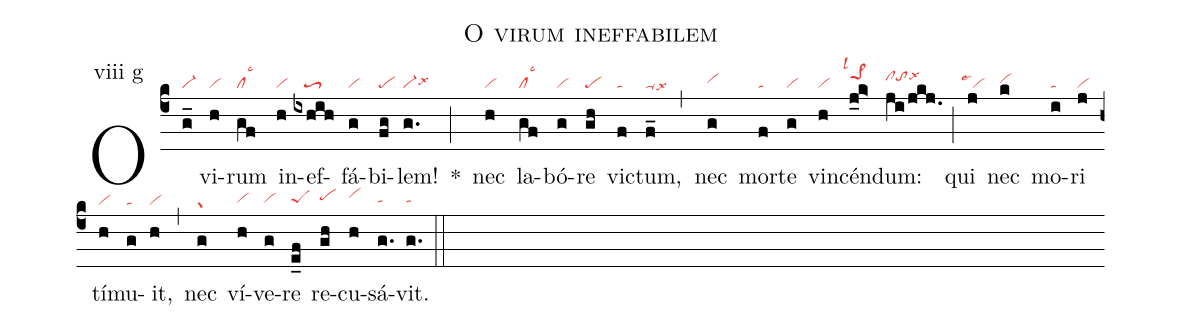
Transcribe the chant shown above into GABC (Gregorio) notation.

name: O virum ineffabilem;
annotation: viii g;
mode: 8;
nabc-lines: 1;
%%
(c4)
O(g_|vi-) vi(h|vi)rum(gf|cllsc3) in(h|vi)ef(ixhih|///toS3)fá(g|vi)bi(fg|pe)lem!(g.|vi-lsx6) *(;)
nec(h|vi) la(gf|cllsc3)bó(g|vi)re(gh|pe) vi(f|ta)ctum,(f_|ta-lsx6) (,)
nec(g|vihh) mor(f|ta)te(g|vi) vin(h|vi)cén(j_k>|``pe>1hjlsl1)dum:(ji/jkj.|clhitohilsx6) (;)
qui(j|``vilse1) nec(k|vihh) mo(i|ta)ri(j|vi) tí(h|vi)mu(g|ta)it,(h|vi) (,)
nec(g|gr) ví(h|vihg)ve(g|vihg)re(e_f|peShg) re(gh|pehh)cu(h|vihi)sá(g.|tahg)vit.(g.|tahg) (::)
